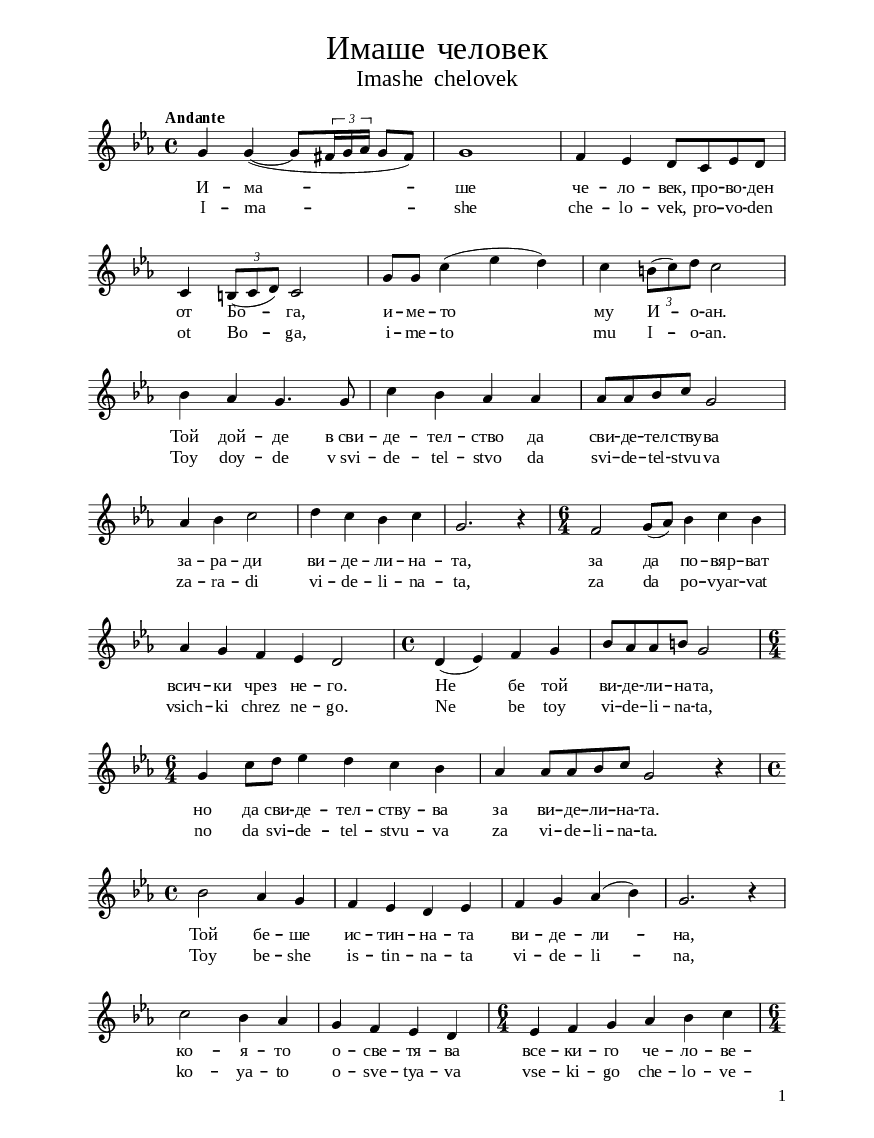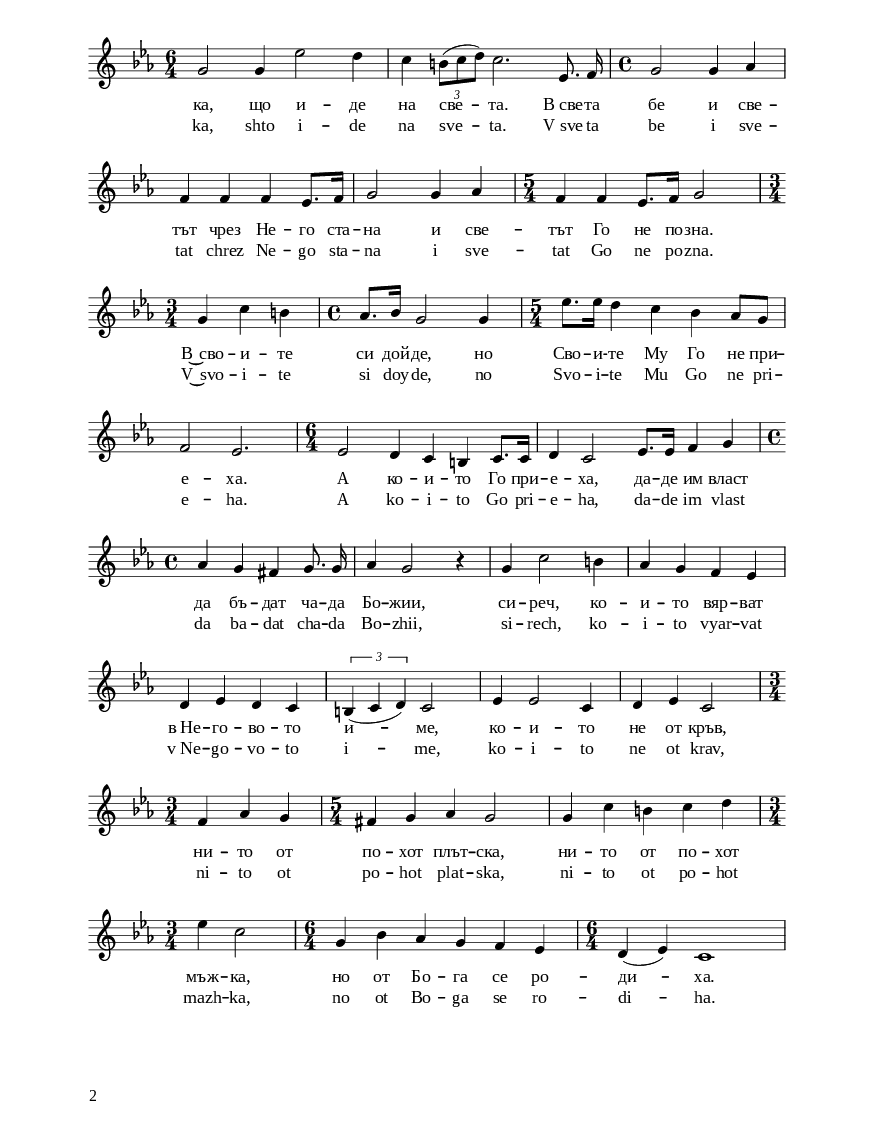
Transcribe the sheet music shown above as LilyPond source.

\version "2.18.2"

\paper {
  #(set-paper-size "a5")
}

\bookpart {
\paper {
  print-all-headers = ##t
  print-page-number = ##t
  print-first-page-number = ##t

  % put page numbers on the bottom
  oddHeaderMarkup = \markup ""
  evenHeaderMarkup = \markup ""
  oddFooterMarkup = \markup
    \fill-line {
      ""
      \on-the-fly #print-page-number-check-first \fromproperty #'page:page-number-string
    }
  evenFooterMarkup = \markup
    \fill-line {
      \on-the-fly #print-page-number-check-first \fromproperty #'page:page-number-string
      ""
    }

  left-margin = 1.5\cm
  right-margin = 1.5\cm
  top-margin = 1.6\cm
  bottom-margin = 1.2\cm
  ragged-bottom = ##t % do not spread the staves to fill the whole vertical space

  % change lyrics and titles font (affects notes also)
  fonts =
    #(make-pango-font-tree
     "Times New Roman"
     "DejaVu Sans"
     "DejaVu Sans Mono"
     (/ (* staff-height pt) 3.6))

  % change distance between staves
  system-system-spacing =
    #'((basic-distance . 12)
       (minimum-distance . 6)
       (padding . 1)
       (stretchability . 12))
}

\header {
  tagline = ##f
}

\score{
  \layout { 
    indent = 0.0\cm % remove first line indentation
    %ragged-last = ##t % do not spread last line to fill the whole space
    \context {
      \Score
      \omit BarNumber %remove bar numbers
    } % context

    \context { % change staff size
      \Staff
      fontSize = #+0 % affects notes size only
      \override StaffSymbol #'staff-space = #(magstep -3)
      \override StaffSymbol #'thickness = #0.5
      \override BarLine #'hair-thickness = #1
      %\override StaffSymbol #'ledger-line-thickness = #'(0 . 0)
    }

    \context { % adjust space between staff and lyrics and between the two lyric lines
      \Lyrics
      \override VerticalAxisGroup.nonstaff-relatedstaff-spacing = #'((basic-distance . 4.5))
      \override VerticalAxisGroup.nonstaff-nonstaff-spacing = #'((minimum-distance . 2))
    }
  } % layout

  \new Voice \absolute {
     \clef treble
    \key c \minor
    \time 4/4 
    %\tempo "Moderato" 8 = 160
    \tempo \markup { % make tempo note smaller
      \concat { "Andante " \normal-text { "" }
          %\teeny \general-align #Y #DOWN \note #"8" #0.8
          %\normal-text { " = 160)" }
      }
    }
    
   
	
	g'4  g' ( ~ g'8 \times 2/3  { fis'16 g'16 as' } g'8 fis' ) | g'1 | f'4 es' d'8 c' es' d' \break |

c'4  \times 2/3  { b8 ( c' d'8 )  } c'2 | g'8 g' c''4 ( es'' d'' ) | c''4 \times 2/3 { b'8 ( c'' ) d''8 } c''2 \break |
  
bes'4 as' g'4. g'8 | c''4 bes' as' as' | as'8 as' bes' c'' g'2 \break |

as'4 bes' c''2 |  d''4 c'' bes' c'' | g'2. r4 |  \time 6/4  f'2 g'8 ( as' ) bes'4 c'' bes' \break | 

 as'4 g' f' es' d'2 | \time 4/4  d'4 ( es' ) f' g' | bes'8 as' as' b' g'2 \break | 
  
  \time 6/4  g'4 c''8 d'' es''4 d'' c'' bes' | as'4 as'8 as' bes' c'' g'2 r4 \break |
  
   \time 4/4  bes'2 as'4 g' | f'4 es' d' es' | f'4 g' as' ( bes' ) | g'2. r4 \break | 
  
  c''2 bes'4 as' | g'4 f' es' d' | \time 6/4  es'4 f' g' as' bes' c'' | \break
  
  \time 6/4  g'2 g'4 es''2 d''4 | c''4  \times 2/3  { b'8 ( c'' d''8 ) } c''2.  es'8. f'16 \noBeam | \time 4/4  g'2 g'4 as' \break | 
  
   f'4 f' f' es'8. f'16 | g'2 g'4 as' | \time 5/4  f'4 f' es'8. f'16 g'2 \break | 
   
   \time 3/4  g'4 c'' b' | \time 4/4  as'8. bes'16 g'2 g'4 | \time 5/4  es''8. es''16 d''4 c'' bes' as'8 g' \break | 
   
  f'2 es'2. | \time 6/4  es'2 d'4 c' b c'8. c'16 | d'4 c'2 es'8. es'16 f'4 g' \break | 
  
   \time 4/4  as'4 g' fis' g'8. g'16 \noBeam | as'4 g'2 r4 | g'4 c''2 b'4 | as'4 g' f' es' \break |
   
  d'4 es' d' c' | \times 2/3  { b4 ( c'4 d' )} c'2 | es'4 es'2 c'4 | d'4 es' c'2 \break | 
  
   \time 3/4  f'4 as' g' | \time 5/4  fis'4 g' as' g'2 | g'4 c'' b' c'' d'' \break | 
   
  \time 3/4  es''4 c''2 | \time 6/4  g'4 bes' as' g' f' es' | \time 6/4  d'4 ( es' ) c'1 |
  }
  
  \addlyrics { И -- ма --
  ше че -- ло -- век, про -- во -- ден от Бо --
  га, и -- ме -- то му И -- о -- ан. Той дой --
  де в_сви -- де -- тел -- ство да сви -- де -- тел
  -- ству -- ва за -- ра -- ди ви -- де -- ли -- на
  -- та, за да по -- вяр -- ват всич -- ки чрез не
  -- го. Не бе той ви -- де -- ли -- на -- та, но
  да сви -- де -- тел -- ству -- ва за ви -- де --
  ли -- на -- та. Той бе -- ше ис -- тин -- на --
  та ви -- де -- ли -- на, ко -- я -- то о -- све
  -- тя -- ва все -- ки -- го че -- ло -- ве -- ка,
  що и -- де на све -- та. В_све -- та бе и све
  -- тът чрез Не -- го ста -- на и све -- тът Го
  не по -- зна. В~сво -- и -- те си дой -- де, но
  Сво -- и -- те Му Го не при -- е -- ха. А ко
  -- и -- то Го при -- е -- ха, да -- де им власт
  да бъ -- дат ча -- да Бо -- жии, си -- реч, ко
  -- и -- то вяр -- ват в_Не -- го -- во -- то и --
  ме, ко -- и -- то не от кръв, ни -- то от по
  -- хот плът -- ска, ни -- то от по -- хот мъж --
  ка, но от Бо -- га се ро -- ди -- ха.}
  \addlyrics {I -- ma --
  she che -- lo -- vek, pro -- vo -- den ot Bo --
  ga, i -- me -- to mu I -- o -- an. Toy doy --
  de v_svi -- de -- tel -- stvo da svi -- de -- tel
  -- stvu -- va za -- ra -- di vi -- de -- li -- na
  -- ta, za da po -- vyar -- vat vsich -- ki chrez ne
  -- go. Ne be toy vi -- de -- li -- na -- ta, no
  da svi -- de -- tel -- stvu -- va za vi -- de --
  li -- na -- ta. Toy be -- she is -- tin -- na --
  ta vi -- de -- li -- na, ko -- ya -- to o -- sve
  -- tya -- va vse -- ki -- go che -- lo -- ve -- ka,
  shto i -- de na sve -- ta. V_sve -- ta be i sve
  -- tat chrez Ne -- go sta -- na i sve -- tat Go
  ne po -- zna. V~svo -- i -- te si doy -- de, no
  Svo -- i -- te Mu Go ne pri -- e -- ha. A ko
  -- i -- to Go pri -- e -- ha, da -- de im vlast
  da ba -- dat cha -- da Bo -- zhii, si -- rech, ko
  -- i -- to vyar -- vat v_Ne -- go -- vo -- to i --
  me, ko -- i -- to ne ot krav, ni -- to ot po
  -- hot plat -- ska, ni -- to ot po -- hot mazh --
  ka, no ot Bo -- ga se ro -- di -- ha.}
  
  \header {
    title = \markup \column \normal-text \fontsize #2.5 {
              \center-align
              \line { Имаше человек }
              \vspace #-0.6
              \center-align
              \line \fontsize #-3 {Imashe chelovek}
              \vspace #-0.8
              \center-align
              \line \fontsize #-3 { " " }
            }
  }
  
  \midi{}

} % score


\pageBreak

% include foreign translation(s) of the song
\version "2.18.2"

%\markup {  \vspace #1.9 }

\markup {  \hspace #25   \huge\bold "Da war ein Mensch"  }

\markup {
    \hspace #1
    \fontsize #+1 {
      
      \halign #-1.5 {
  
  
  \column {
     \line { " " } 
     
    \line { " " Da war ein Mensch, von Gott gesandt,  }

\line { " " sein Name: Johannes. }

\line { " " Dieser kam zum Zeugnis,  }

\line { " " dass er zeugte von dem Licht, }

\line { " " damit alle durch ihn glaubten. }

\line { " " Er war nicht das Licht,  }

\line { " " sondern er kam, dass er zeugte von dem Licht. }

\line { " " Er war das wahrhaftige Licht,  }

\line { " " das jeden Menschen erleuchtet, }

\line { " " der in die Welt kommt. }

\line { " " Er war in der Welt }

\line { " " und die Welt wurde durch ihn }

\line { " " und die Welt kannte ihn nicht. }

\line { " " Er kam in das Seine }

\line { " " und die Seinen nahmen ihn nicht an; }

\line { " " so viele ihn aber aufnahmen, denen gab er Macht, }

\line { " " Kinder Gottes zu werden, }

\line { " " denen, die an seinen Namen glauben; }

\line { " " die nicht aus Geblüt,  }

\line { " " auch nicht aus dem Willen des Fleisches,  }

\line { " " auch nicht aus dem Willen des Mannes,  }

\line { " " sondern aus Gott geboren sind.  }
     
     
     
      }
       
    }    
    }
}
%}
   
 
 


 
    
   
    
 
%--------------------------------------------------------------------- 


} % bookpart
